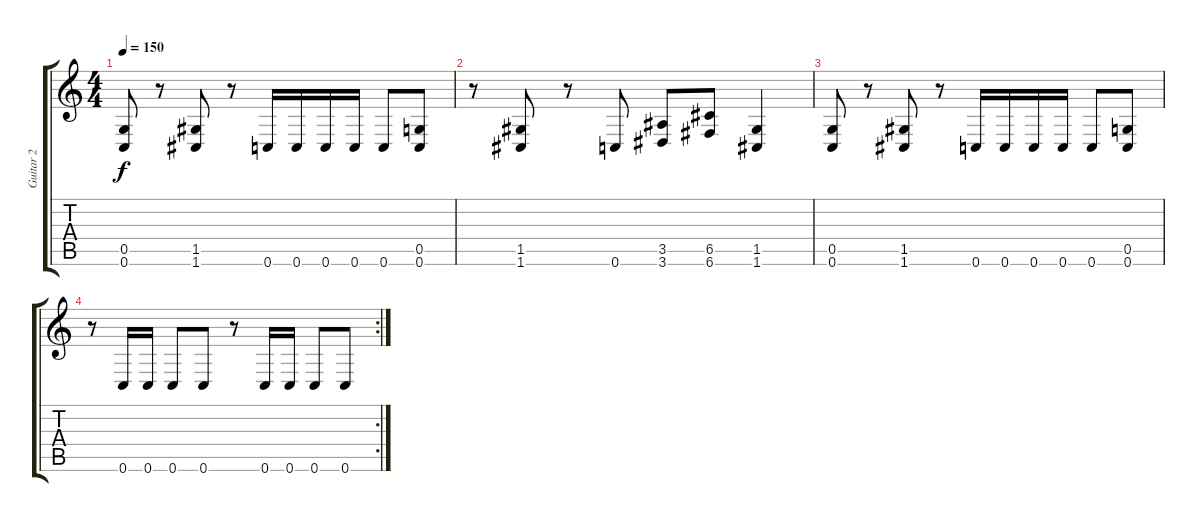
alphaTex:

\track ("Guitar 2" "Guitar 2") {instrument distortionguitar}
\staff {score tabs}
\tuning (D4 A3 F3 C3 G2 C2) {hide}
\ts (4 4)
\tempo 150
\clef g2
\ks c
(0.5 0.6).8{dy f} r.8 (1.5 1.6).8 r.8 0.6.16 0.6.16 0.6.16 0.6.16 0.6.8 (0.5 0.6).8 |
r.8 (1.5 1.6).8 r.8 0.6.8 (3.5 3.6).8 (6.5 6.6).8 (1.5 1.6).4 |
(0.5 0.6).8 r.8 (1.5 1.6).8 r.8 0.6.16 0.6.16 0.6.16 0.6.16 0.6.8 (0.5 0.6).8 |
\rc 2
r.8 0.6.16 0.6.16 0.6.8 0.6.8 r.8 0.6.16 0.6.16 0.6.8 0.6.8
